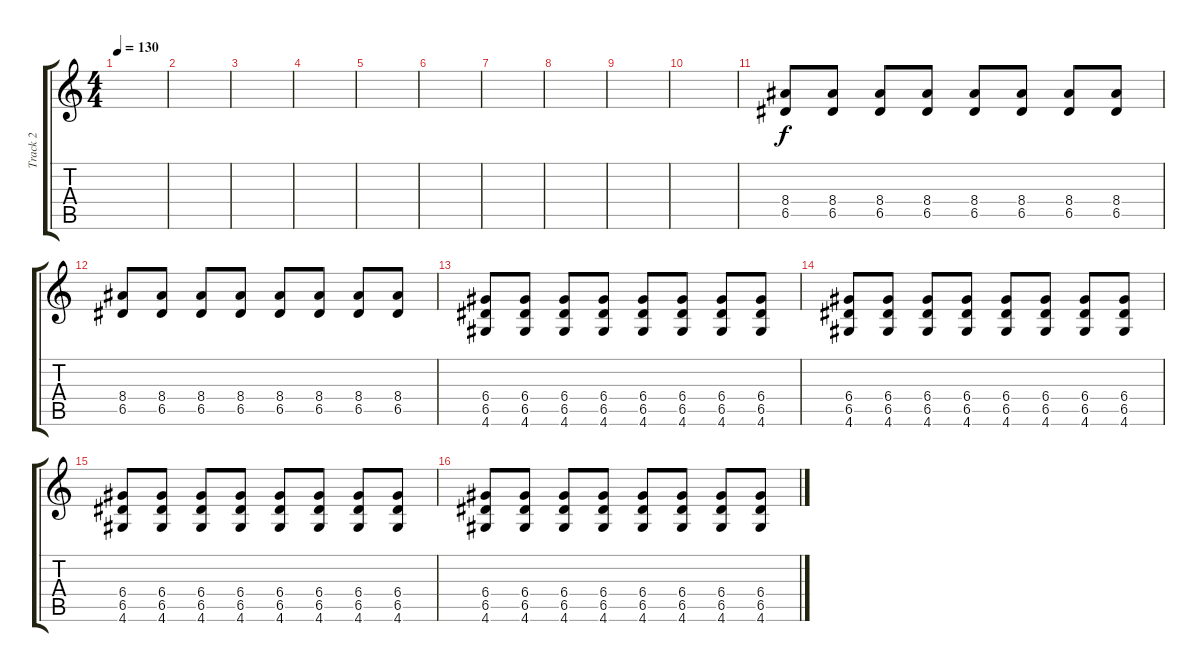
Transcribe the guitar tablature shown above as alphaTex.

\track ("Track 2" "Track 2") {instrument overdrivenguitar}
\staff {score tabs}
\tuning (E4 B3 G3 D3 A2 E2) {hide}
\ts (4 4)
\tempo 130
\clef g2
\ks c
|
|
|
|
|
|
|
|
|
|
(8.4 6.5).8 (8.4 6.5).8 (8.4 6.5).8 (8.4 6.5).8 (8.4 6.5).8 (8.4 6.5).8 (8.4 6.5).8 (8.4 6.5).8 |
(8.4 6.5).8 (8.4 6.5).8 (8.4 6.5).8 (8.4 6.5).8 (8.4 6.5).8 (8.4 6.5).8 (8.4 6.5).8 (8.4 6.5).8 |
(6.4 6.5 4.6).8 (6.4 6.5 4.6).8 (6.4 6.5 4.6).8 (6.4 6.5 4.6).8 (6.4 6.5 4.6).8 (6.4 6.5 4.6).8 (6.4 6.5 4.6).8 (6.4 6.5 4.6).8 |
(6.4 6.5 4.6).8 (6.4 6.5 4.6).8 (6.4 6.5 4.6).8 (6.4 6.5 4.6).8 (6.4 6.5 4.6).8 (6.4 6.5 4.6).8 (6.4 6.5 4.6).8 (6.4 6.5 4.6).8 |
(6.4 6.5 4.6).8 (6.4 6.5 4.6).8 (6.4 6.5 4.6).8 (6.4 6.5 4.6).8 (6.4 6.5 4.6).8 (6.4 6.5 4.6).8 (6.4 6.5 4.6).8 (6.4 6.5 4.6).8 |
(6.4 6.5 4.6).8 (6.4 6.5 4.6).8 (6.4 6.5 4.6).8 (6.4 6.5 4.6).8 (6.4 6.5 4.6).8 (6.4 6.5 4.6).8 (6.4 6.5 4.6).8 (6.4{ss} 6.5 4.6).8
